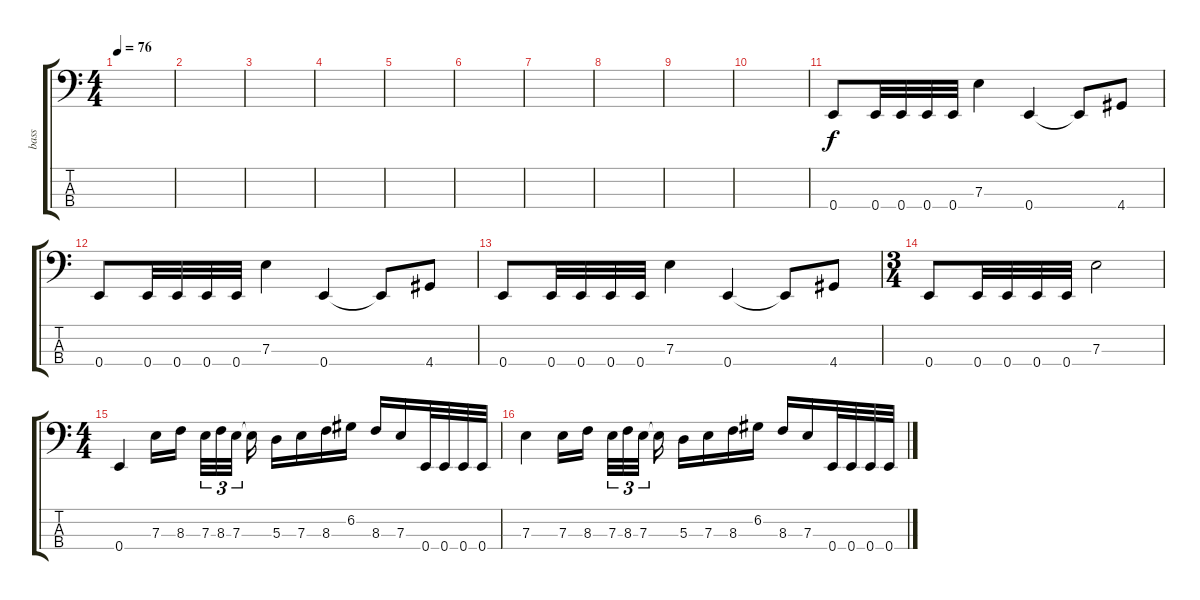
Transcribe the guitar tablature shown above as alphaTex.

\track ("bass" "bass") {instrument electricbassfinger}
\staff {score tabs}
\tuning (G2 D2 A1 E1) {hide}
\ts (4 4)
\tempo 76
\clef f4
\ks c
|
|
|
|
|
|
|
|
|
|
0.4.8 0.4.32 0.4.32 0.4.32 0.4.32 7.3.4 0.4.4 0.4{t}.8 4.4.8 |
0.4.8 0.4.32 0.4.32 0.4.32 0.4.32 7.3.4 0.4.4 0.4{t}.8 4.4.8 |
0.4.8 0.4.32 0.4.32 0.4.32 0.4.32 7.3.4 0.4.4 0.4{t}.8 4.4.8 |
\ts (3 4)
0.4.8 0.4.32 0.4.32 0.4.32 0.4.32 7.3.2 |
\ts (4 4)
0.4.4 7.3.16 8.3.16 7.3.32{tu (3 2)} 8.3.32{tu (3 2)} 7.3.32{tu (3 2)} 7.3{t}.16 5.3.16 7.3.16 8.3.16 6.2.16 8.3.16 7.3.16 0.4.32 0.4.32 0.4.32 0.4.32 |
7.3.4 7.3.16 8.3.16 7.3.32{tu (3 2)} 8.3.32{tu (3 2)} 7.3.32{tu (3 2)} 7.3{t}.16 5.3.16 7.3.16 8.3.16 6.2.16 8.3.16 7.3.16 0.4.32 0.4.32 0.4.32 0.4.32
